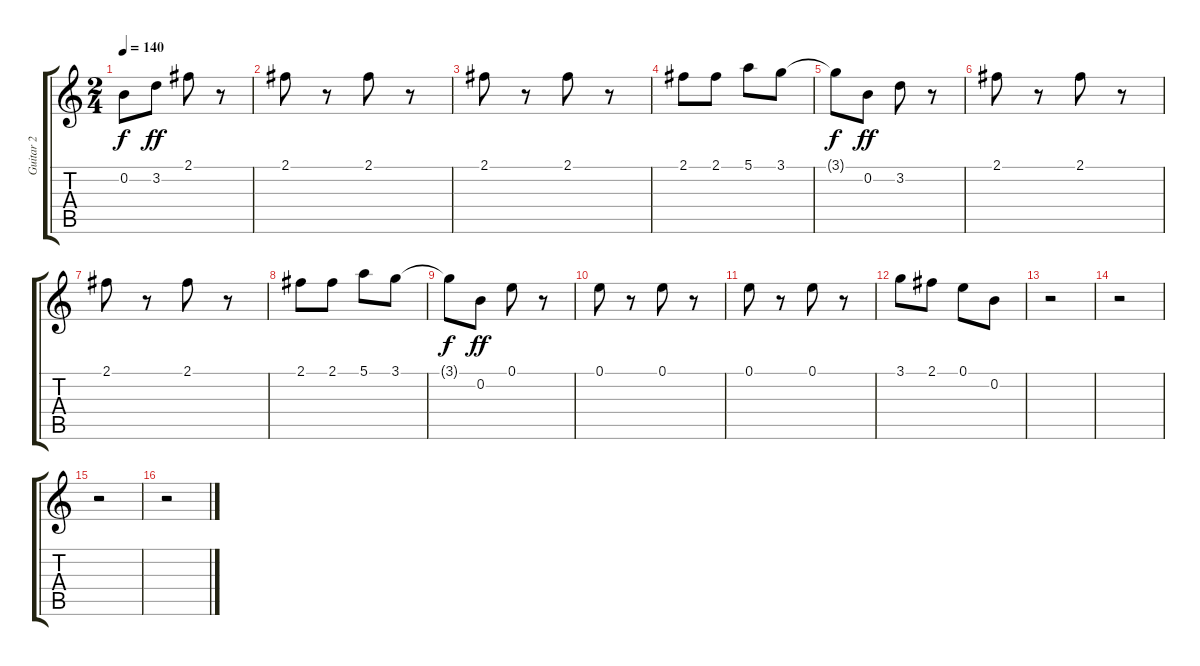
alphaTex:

\track ("Guitar 2" "Guitar 2") {instrument distortionguitar}
\staff {score tabs}
\tuning (E4 B3 G3 D3 A2 E2) {hide}
\ts (2 4)
\tempo 140
\clef g2
\ks c
0.2{t}.8{dy f} 3.2.8{dy ff} 2.1.8 r.8 |
2.1.8 r.8 2.1.8 r.8 |
2.1.8 r.8 2.1.8 r.8 |
2.1.8 2.1.8 5.1.8 3.1.8 |
3.1{t}.8{dy f} 0.2.8{dy ff} 3.2.8 r.8 |
2.1.8 r.8 2.1.8 r.8 |
2.1.8 r.8 2.1.8 r.8 |
2.1.8 2.1.8 5.1.8 3.1.8 |
3.1{t}.8{dy f} 0.2.8{dy ff} 0.1.8 r.8 |
0.1.8 r.8 0.1.8 r.8 |
0.1.8 r.8 0.1.8 r.8 |
3.1.8 2.1.8 0.1.8 0.2.8 |
r.2 |
r.2 |
r.2 |
r.2
